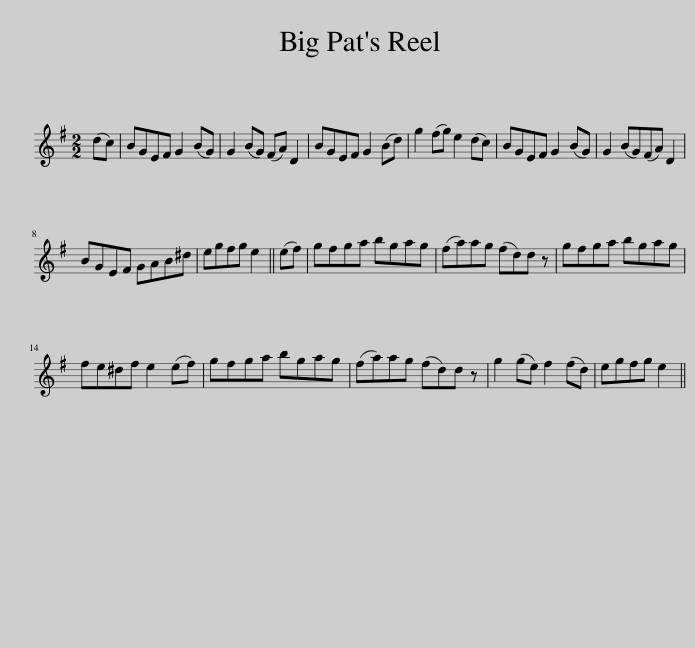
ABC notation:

X:1
L:1/8
M:2/2
I:linebreak $
K:G
V:1 treble
V:1
 (dc) | BGEF G2 (BG) | G2 (BG) (FA) D2 | BGEF G2 (Bd) | g2 (fg) e2 (dc) | %5
 BGEF G2 (BG) | G2 (BG)(FA) D2 |$ BGEF GAB^d | egfg e2 || (ef) | %10
 gfga bgag | (fa)ag (fd)d z | gfga bgag |$ fe^df e2 (ef) | gfga bgag | %15
 (fa)ag (fd)d z | g2 (ge) f2 (fd) | egfg e2 || %18
